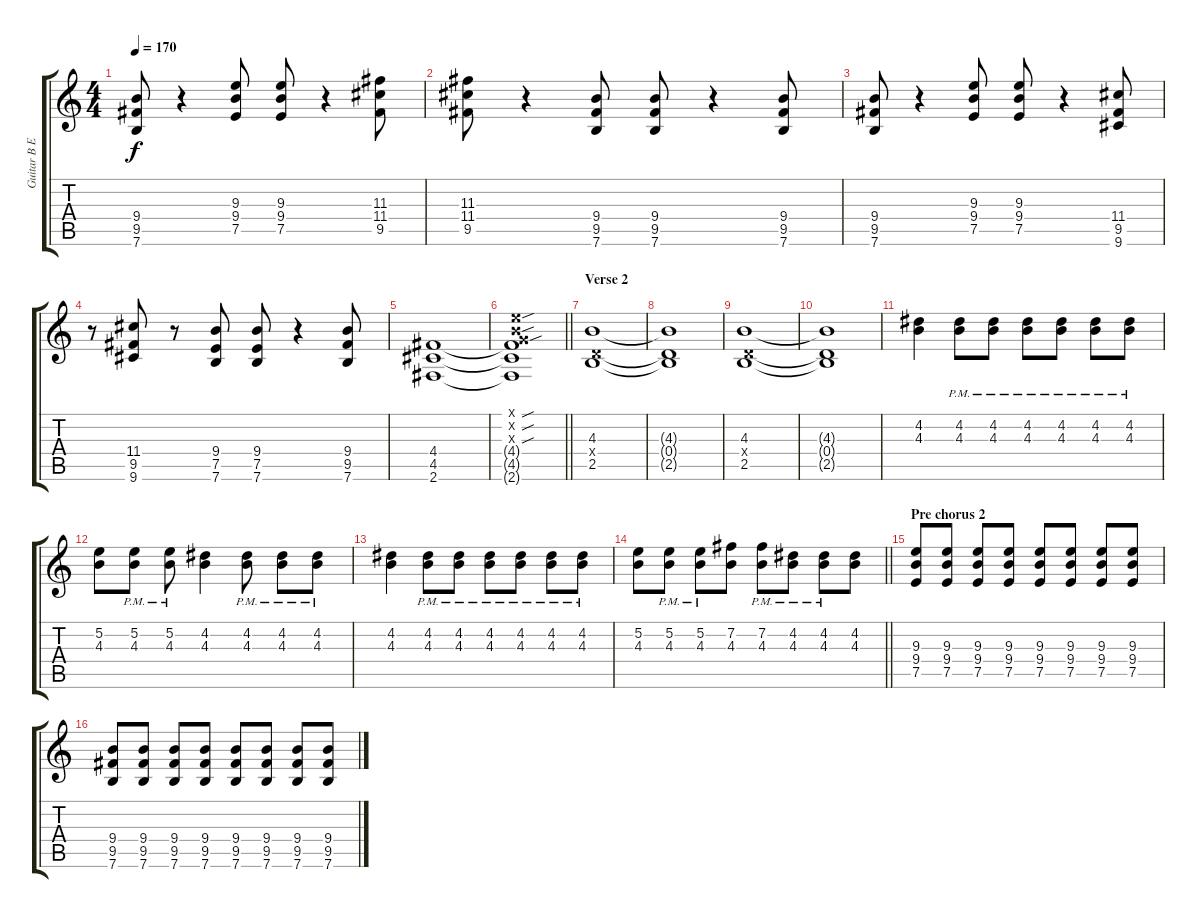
\track ("Guitar B Erik Olhsson" "Guitar B E") {instrument overdrivenguitar}
\staff {score tabs}
\tuning (E4 B3 G3 D3 A2 E2) {hide}
\ts (4 4)
\tempo 170
\clef g2
\ks c
(9.4 9.5 7.6).8{dy f} r.4 (9.3 9.4 7.5).8 (9.3 9.4 7.5).8 r.4 (11.3 11.4 9.5).8 |
(11.3 11.4 9.5).8 r.4 (9.4 9.5 7.6).8 (9.4 9.5 7.6).8 r.4 (9.4 9.5 7.6).8 |
(9.4 9.5 7.6).8 r.4 (9.3 9.4 7.5).8 (9.3 9.4 7.5).8 r.4 (11.4 9.5 9.6).8 |
r.8 (11.4 9.5 9.6).8 r.8 (9.4 7.5 7.6).8 (9.4 7.5 7.6).8 r.4 (9.4 9.5 7.6).8 |
(4.4 4.5 2.6).1 |
\barLineRight lightlight
(0.1{sou x} 0.2{sou x} 0.3{sou x} 4.4{t} 4.5{t} 2.6{t}).1 |
\section ("" "Verse 2")
(4.3 0.4{x} 2.5).1 |
(4.3{t} 0.4{t} 2.5{t}).1 |
(4.3 0.4{x} 2.5).1 |
(4.3{t} 0.4{t} 2.5{t}).1 |
(4.2 4.3).4 (4.2{pm} 4.3{pm}).8 (4.2{pm} 4.3{pm}).8 (4.2{pm} 4.3{pm}).8 (4.2{pm} 4.3{pm}).8 (4.2{pm} 4.3{pm}).8 (4.2{pm} 4.3{pm}).8 |
(5.2 4.3).8 (5.2{pm} 4.3{pm}).8 (5.2{pm} 4.3{pm}).8 (4.2 4.3).4 (4.2{pm} 4.3{pm}).8 (4.2{pm} 4.3{pm}).8 (4.2{pm} 4.3{pm}).8 |
(4.2 4.3).4 (4.2{pm} 4.3{pm}).8 (4.2{pm} 4.3{pm}).8 (4.2{pm} 4.3{pm}).8 (4.2{pm} 4.3{pm}).8 (4.2{pm} 4.3{pm}).8 (4.2{pm} 4.3{pm}).8 |
\barLineRight lightlight
(5.2 4.3).8 (5.2{pm} 4.3{pm}).8 (5.2{pm} 4.3{pm}).8 (7.2 4.3).8 (7.2{pm} 4.3{pm}).8 (4.2{pm} 4.3{pm}).8 (4.2{pm} 4.3{pm}).8 (4.2 4.3).8 |
\section ("" "Pre chorus 2")
(9.3 9.4 7.5).8 (9.3 9.4 7.5).8 (9.3 9.4 7.5).8 (9.3 9.4 7.5).8 (9.3 9.4 7.5).8 (9.3 9.4 7.5).8 (9.3 9.4 7.5).8 (9.3 9.4 7.5).8 |
(9.4 9.5 7.6).8 (9.4 9.5 7.6).8 (9.4 9.5 7.6).8 (9.4 9.5 7.6).8 (9.4 9.5 7.6).8 (9.4 9.5 7.6).8 (9.4 9.5 7.6).8 (9.4 9.5 7.6).8
